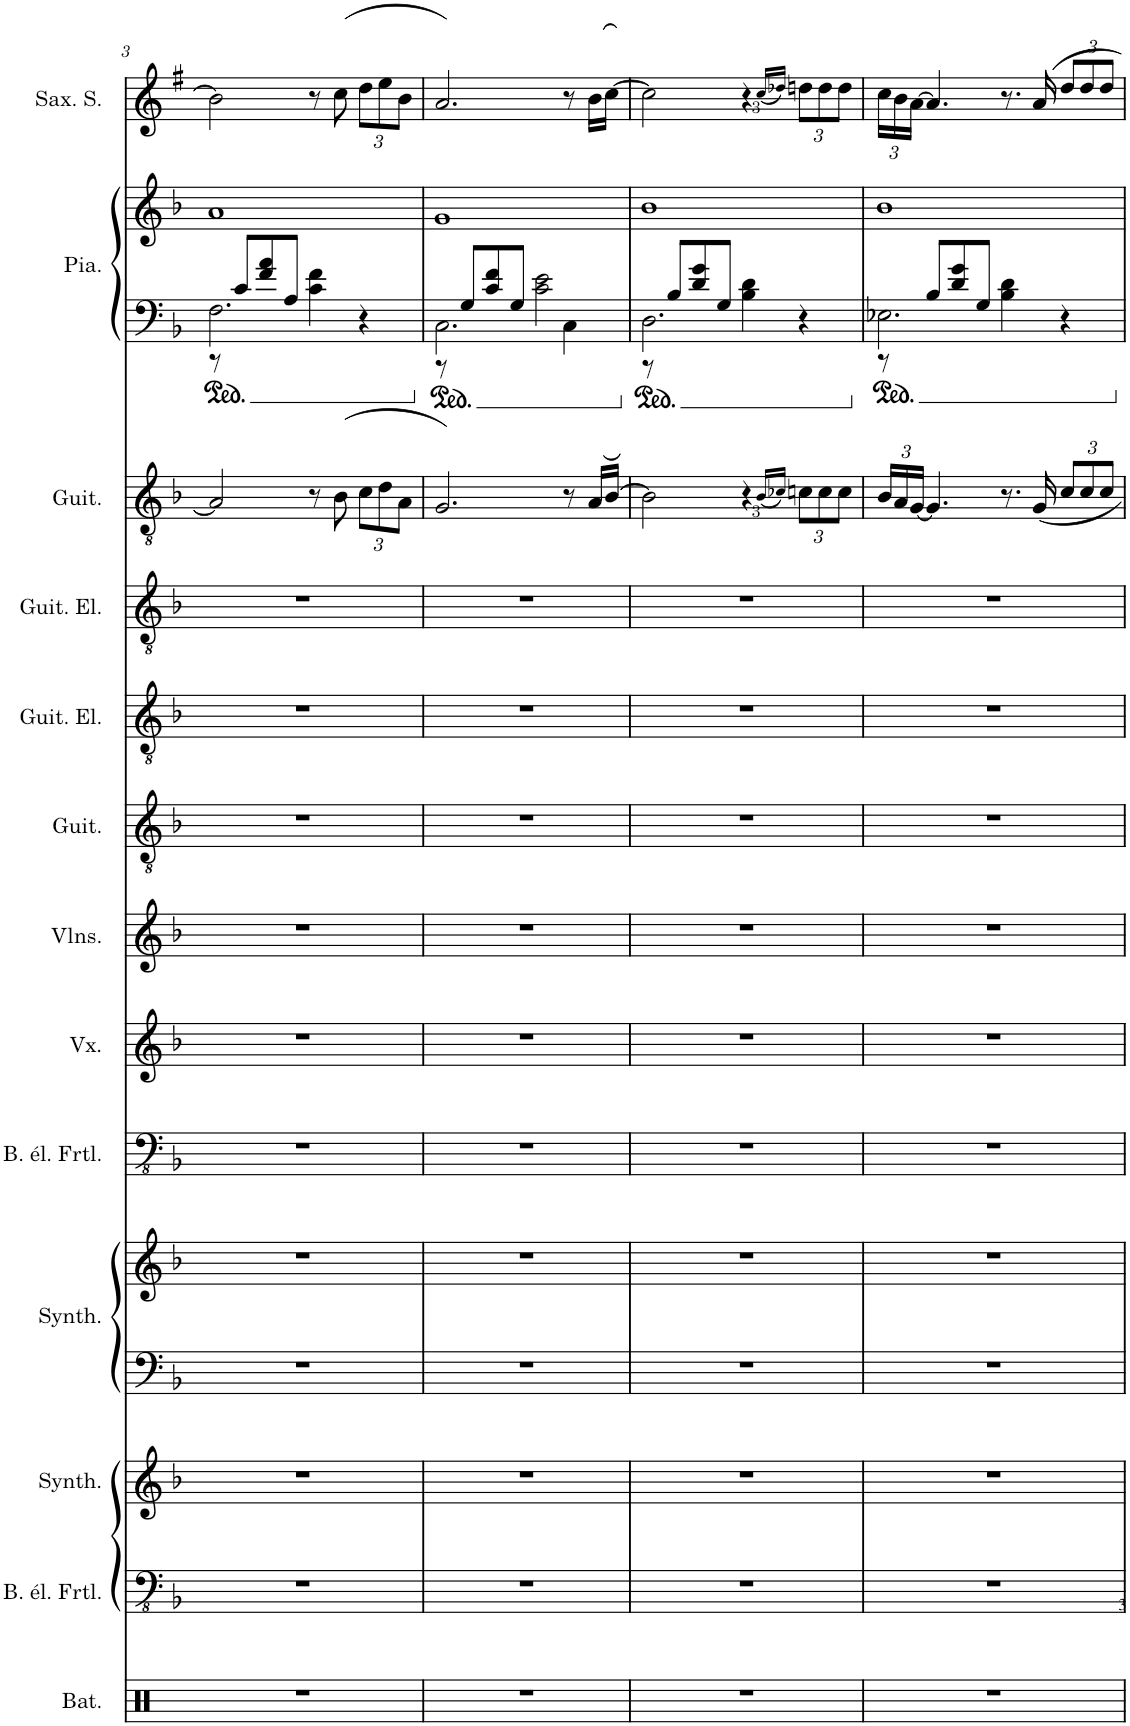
**kern	**kern	**kern	**kern	**kern	**kern	**kern	**kern	**kern	**kern	**kern	**kern	**kern	**kern	**kern
*part13	*part12	*part11	*part10	*part10	*part9	*part8	*part7	*part6	*part5	*part4	*part3	*part2	*part2	*part1
*staff15	*staff14	*staff13	*staff12	*staff11	*staff10	*staff9	*staff8	*staff7	*staff6	*staff5	*staff4	*staff3	*staff2	*staff1
*I"Batterie	*I"Basse électrique fretless	*I"Synthétiseur de créneaux	*I"Synthétiseur d'instruments à cordes	*	*I"Basse électrique fretless	*I"Voix	*I"Violons	*I"Guitare acoustique	*I"Guitare électrique, gtr solo	*I"Guitare électrique	*I"Guitare classique	*I"Piano	*	*I"Saxophone Soprano
*I'Bat.	*I'B. él. Frtl.	*I'Synth.	*I'Synth.	*	*I'B. él. Frtl.	*I'Vx.	*I'Vlns.	*I'Guit.	*I'Guit. El.	*I'Guit. El.	*I'Guit.	*I'Pia.	*	*I'Sax. S.
!!LO:PB:g=z
*clefX	*clefFv4	*clefG2	*clefF4	*clefG2	*clefFv4	*clefG2	*clefG2	*clefGv2	*clefGv2	*clefGv2	*clefGv2	*clefF4	*clefG2	*clefG2
*	*	*	*	*	*	*	*	*	*	*	*	*	*	*Trd1c2
*k[]	*k[b-]	*k[b-]	*k[b-]	*k[b-]	*k[b-]	*k[b-]	*k[b-]	*k[b-]	*k[b-]	*k[b-]	*k[b-]	*k[b-]	*k[b-]	*k[f#]
*M4/4	*M4/4	*M4/4	*M4/4	*M4/4	*M4/4	*M4/4	*M4/4	*M4/4	*M4/4	*M4/4	*M4/4	*M4/4	*M4/4	*M4/4
=3	=3	=3	=3	=3	=3	=3	=3	=3	=3	=3	=3	=3	=3	=3
*	*	*	*	*	*	*	*	*	*	*	*	*^	*	*
1r	1r	1r	1r	1r	1r	1r	1r	1r	1r	1r	2A/]	2.F\	8r	1a	2b\]
.	.	.	.	.	.	.	.	.	.	.	.	.	8c/L	.	.
.	.	.	.	.	.	.	.	.	.	.	.	.	8f/ 8a/	.	.
.	.	.	.	.	.	.	.	.	.	.	.	.	8A/J	.	.
.	.	.	.	.	.	.	.	.	.	.	8r	.	4c\ 4f\	.	8r
.	.	.	.	.	.	.	.	.	.	.	(8B-\	.	.	.	(8cc\
*	*	*	*	*	*	*	*	*	*	*	*Xbrackettup	*	*	*	*Xbrackettup
.	.	.	.	.	.	.	.	.	.	.	12c\L	4r	4ryy	.	12dd\L
.	.	.	.	.	.	.	.	.	.	.	12d\	.	.	.	12ee\
.	.	.	.	.	.	.	.	.	.	.	12A\J	.	.	.	12b\J
=4	=4	=4	=4	=4	=4	=4	=4	=4	=4	=4	=4	=4	=4	=4	=4
1r	1r	1r	1r	1r	1r	1r	1r	1r	1r	1r	2.G/)	2.C\	8r	1g	2.a/)
.	.	.	.	.	.	.	.	.	.	.	.	.	8G/L	.	.
.	.	.	.	.	.	.	.	.	.	.	.	.	8c/ 8f/	.	.
.	.	.	.	.	.	.	.	.	.	.	.	.	8G/J	.	.
.	.	.	.	.	.	.	.	.	.	.	.	.	2c\ 2e\	.	.
.	.	.	.	.	.	.	.	.	.	.	8r	4C\	.	.	8r
.	.	.	.	.	.	.	.	.	.	.	(16A/LL	.	.	.	(16b\LL
.	.	.	.	.	.	.	.	.	.	.	[16B-/JJ)	.	.	.	[16cc\JJ)
=5	=5	=5	=5	=5	=5	=5	=5	=5	=5	=5	=5	=5	=5	=5	=5
1r	1r	1r	1r	1r	1r	1r	1r	1r	1r	1r	2B-\]	2.D\	8r	1b-	2cc\]
.	.	.	.	.	.	.	.	.	.	.	.	.	8B-/L	.	.
.	.	.	.	.	.	.	.	.	.	.	.	.	8d/ 8g/	.	.
.	.	.	.	.	.	.	.	.	.	.	.	.	8G/J	.	.
.	.	.	.	.	.	.	.	.	.	.	4r	.	4B-\ 4d\	.	4r
.	.	.	.	.	.	.	.	.	.	.	(16qB-/LL	.	.	.	(16qcc/LL
.	.	.	.	.	.	.	.	.	.	.	16qc-X/JJ)	.	.	.	16qdd-X/JJ)
.	.	.	.	.	.	.	.	.	.	.	12cn\L	4r	4ryy	.	12ddn\L
.	.	.	.	.	.	.	.	.	.	.	12c\	.	.	.	12dd\
.	.	.	.	.	.	.	.	.	.	.	12c\J	.	.	.	12dd\J
=6	=6	=6	=6	=6	=6	=6	=6	=6	=6	=6	=6	=6	=6	=6	=6
1r	1r	1r	1r	1r	1r	1r	1r	1r	1r	1r	24B-/LL	2.E-X\	8r	1b-	24cc\LL
.	.	.	.	.	.	.	.	.	.	.	24A/	.	.	.	24b\
.	.	.	.	.	.	.	.	.	.	.	[24G/JJ	.	.	.	[24a\JJ
.	.	.	.	.	.	.	.	.	.	.	4.G/]	.	8B-/L	.	4.a/]
.	.	.	.	.	.	.	.	.	.	.	.	.	8d/ 8g/	.	.
.	.	.	.	.	.	.	.	.	.	.	.	.	8G/J	.	.
.	.	.	.	.	.	.	.	.	.	.	8.r	.	4B-\ 4d\	.	8.r
.	.	.	.	.	.	.	.	.	.	.	16G/	.	.	.	16a/
.	.	.	.	.	.	.	.	.	.	.	12c/L	4r	4ryy	.	12dd/L
.	.	.	.	.	.	.	.	.	.	.	12c/	.	.	.	12dd/
.	.	.	.	.	.	.	.	.	.	.	12c/J	.	.	.	12dd/J
*	*	*	*	*	*	*	*	*	*	*	*	*v	*v	*	*
=	=	=	=	=	=	=	=	=	=	=	=	=	=	=
*-	*-	*-	*-	*-	*-	*-	*-	*-	*-	*-	*-	*-	*-	*-
